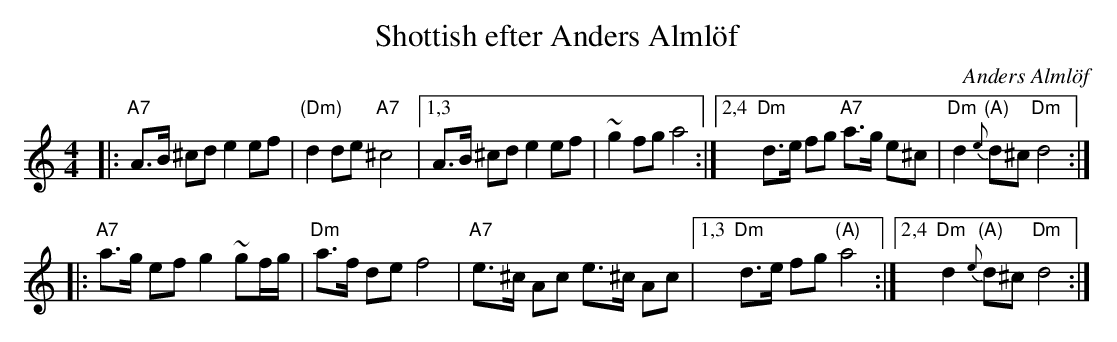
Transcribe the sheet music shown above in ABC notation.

X:1
T: Shottish efter Anders Alml\"of
O: Anders Alml\"of
M: 4/4
L: 1/8
K: DDor
|: "A7"A>B ^cd e2 ef | "(Dm)"d2 de "A7"^c4 \
|1,3 A>B ^cd e2 ef | ~g2 fg a4 \
:|2,4 "Dm"d>e fg "A7"a>g e^c | "Dm"d2 "(A)"{e}d^c "Dm"d4 :|
|: "A7"a>g ef g2 ~gf/g/ | "Dm"a>f de f4 \
| "A7"e>^c Ac e>^c Ac |1,3 "Dm"d>e fg "(A)"a4 :|2,4 "Dm"d2 "(A)"{e}d^c "Dm"d4 :|
